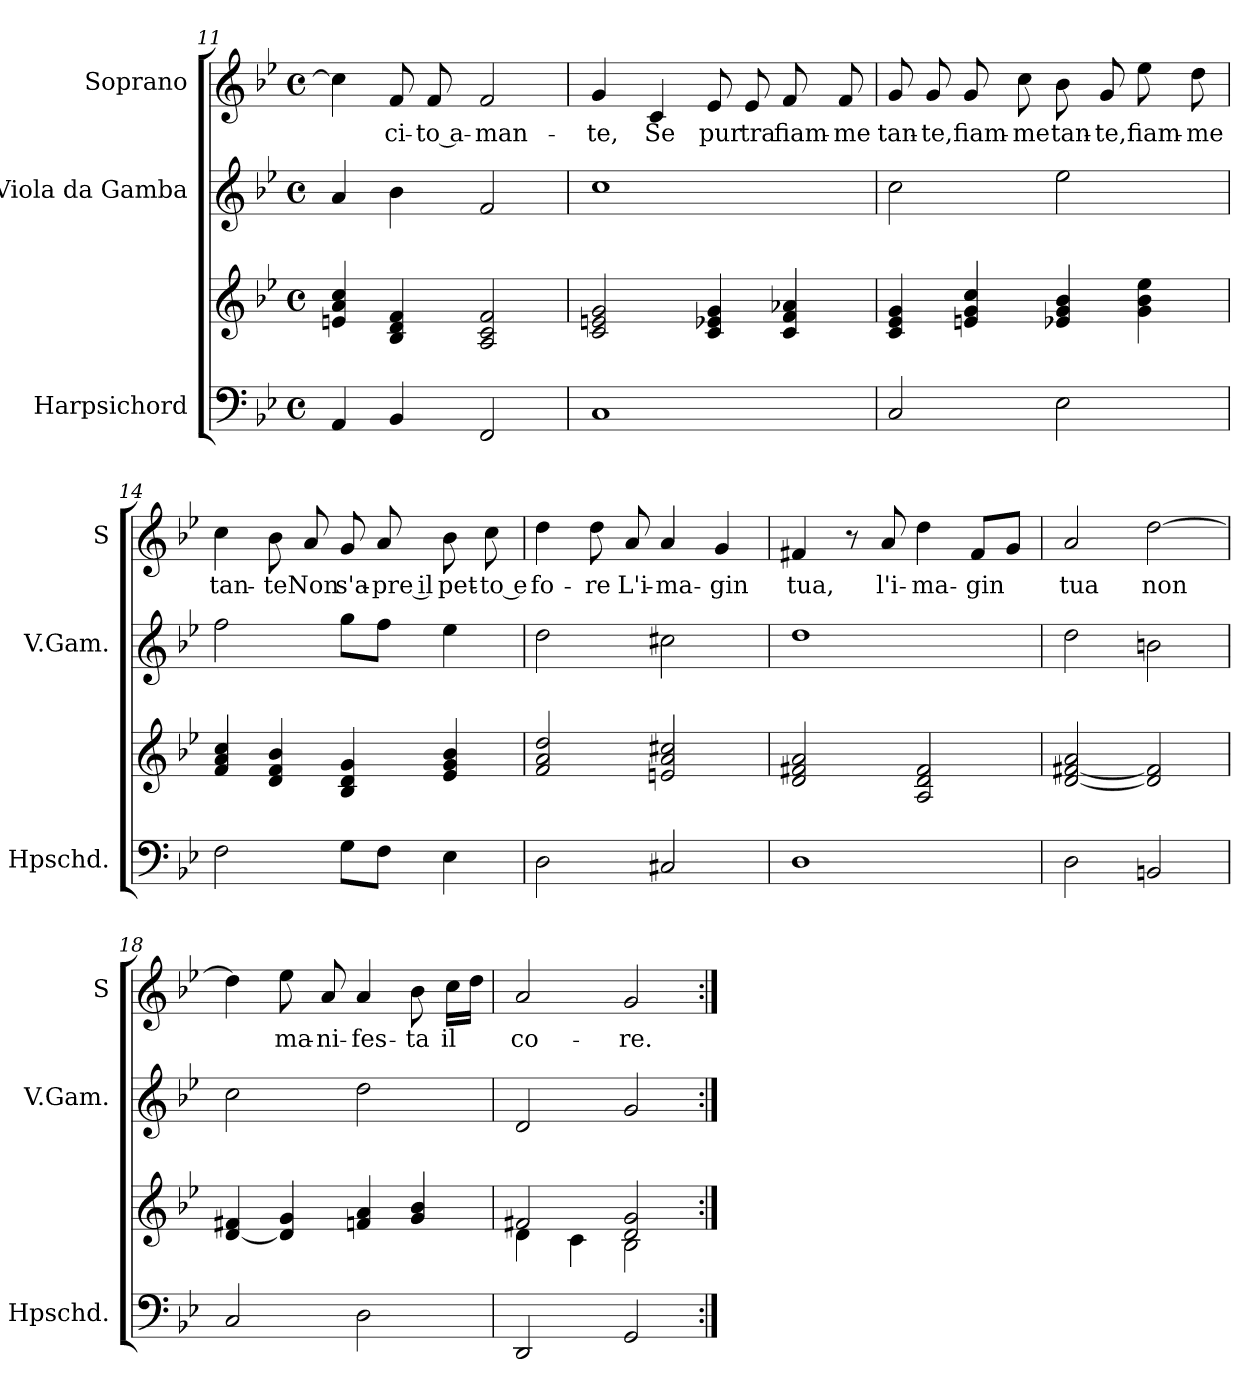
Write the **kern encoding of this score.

**kern	**kern	**kern	**kern	**text
*part3	*part3	*part2	*part1	*part1
*staff4	*staff3	*staff2	*staff1	*staff1
*I"Harpsichord	*	*I"Viola da Gamba	*I"Soprano	*
*I'Hpschd.	*	*I'V.Gam.	*I'S	*
*clefF4	*clefG2	*clefG2	*clefG2	*
*	*	*ITrd7c12	*	*
*k[b-e-]	*k[b-e-]	*k[b-e-]	*k[b-e-]	*
*B-:	*B-:	*B-:	*B-:	*
*M4/4	*M4/4	*M4/4	*M4/4	*
*met(c)	*met(c)	*met(c)	*met(c)	*
=11	=11	=11	=11	=11
4AA/	4en/ 4a/ 4cc/	4A/	4cc\]	.
!	!	!	!	!LO:LY:b
4BB-/	4B-/ 4d/ 4f/	4B-\	8f/	-ci-
!	!	!	!	!LO:LY:b
.	.	.	8f/	-to a-
!	!	!	!	!LO:LY:b
2FF/	2A/ 2c/ 2f/	2F/	2f/	-man-
=12	=12	=12	=12	=12
!	!	!	!	!LO:LY:b
1C	2c/ 2en/ 2g/	1c	4g/	-te,
!	!	!	!	!LO:LY:b
.	.	.	4c/	Se
!	!	!	!	!LO:LY:b
.	4c/ 4e-X/ 4g/	.	8e-/	pur
!	!	!	!	!LO:LY:b
.	.	.	8e-/	tra
!	!	!	!	!LO:LY:b
.	4c/ 4f/ 4a-X/	.	8f/	fiam-
!	!	!	!	!LO:LY:b
.	.	.	8f/	-me
!!LO:PB:g=z
=13	=13	=13	=13	=13
!	!	!	!	!LO:LY:b
2C/	4c/ 4e-/ 4g/	2c\	8g/	tan-
!	!	!	!	!LO:LY:b
.	.	.	8g/	-te,
!	!	!	!	!LO:LY:b
.	4en/ 4g/ 4cc/	.	8g/	fiam-
!	!	!	!	!LO:LY:b
.	.	.	8cc\	-me
!	!	!	!	!LO:LY:b
2E-\	4e-X/ 4g/ 4b-/	2e-\	8b-\	tan-
!	!	!	!	!LO:LY:b
.	.	.	8g/	-te,
!	!	!	!	!LO:LY:b
.	4g\ 4b-\ 4ee-\	.	8ee-\	fiam-
!	!	!	!	!LO:LY:b
.	.	.	8dd\	-me
=14	=14	=14	=14	=14
!	!	!	!	!LO:LY:b
2F\	4f/ 4a/ 4cc/	2f\	4cc\	tan-
!	!	!	!	!LO:LY:b
.	4d/ 4f/ 4b-/	.	8b-\	-te
!	!	!	!	!LO:LY:b
.	.	.	8a/	Non
!	!	!	!	!LO:LY:b
8G\L	4B-/ 4d/ 4g/	8g\L	8g/	s'a-
!	!	!	!	!LO:LY:b
8F\J	.	8f\J	8a/	-pre il
!	!	!	!	!LO:LY:b
4E-\	4e-/ 4g/ 4b-/	4e-\	8b-\	pet-
!	!	!	!	!LO:LY:b
.	.	.	8cc\	-to e
=15	=15	=15	=15	=15
!	!	!	!	!LO:LY:b
2D\	2f/ 2a/ 2dd/	2d\	4dd\	fo-
!	!	!	!	!LO:LY:b
.	.	.	8dd\	-re
!	!	!	!	!LO:LY:b
.	.	.	8a/	L'i-
!	!	!	!	!LO:LY:b
2C#X/	2en/ 2a/ 2cc#X/	2c#X\	4a/	-ma-
!	!	!	!	!LO:LY:b
.	.	.	4g/	-gin
!!LO:LB:g=z
=16	=16	=16	=16	=16
!	!	!	!	!LO:LY:b
1D	2d/ 2f#X/ 2a/	1d	4f#X/	tua,
.	.	.	8r	.
!	!	!	!	!LO:LY:b
.	.	.	8a/	l'i-
!	!	!	!	!LO:LY:b
.	2A/ 2d/ 2f#/	.	4dd\	-ma-
!	!	!	!	!LO:LY:b
.	.	.	8f#/L	-gin
.	.	.	8g/J	.
=17	=17	=17	=17	=17
!	!	!	!	!LO:LY:b
2D\	[2d/ [2f#X/ 2a/	2d\	2a/	tua
!	!	!	!	!LO:LY:b
2BBn/	2d/] 2f#/]	2Bn\	[2dd\	non
=18	=18	=18	=18	=18
2C/	[4d/ 4f#X/	2c\	4dd\]	.
!	!	!	!	!LO:LY:b
.	4d/] 4g/	.	8ee-\	ma-
!	!	!	!	!LO:LY:b
.	.	.	8a/	-ni-
!	!	!	!	!LO:LY:b
2D\	4fn/ 4a/	2d\	4a/	-fes-
!	!	!	!	!LO:LY:b
.	4g/ 4b-/	.	8b-\	-ta
!	!	!	!	!LO:LY:b
.	.	.	16cc\LL	il
.	.	.	16dd\JJ	.
=19	=19	=19	=19	=19
*	*^	*	*	*
!	!	!	!	!	!LO:LY:b
2DD/	2f#X/	4d\	2D/	2a/	co-
.	.	4c\	.	.	.
!	!	!	!	!	!LO:LY:b
2GG/	2d/ 2g/	2B-\	2G/	2g/	-re.
*	*v	*v	*	*	*
=:|!	=:|!	=:|!	=:|!	=:|!
*-	*-	*-	*-	*-
